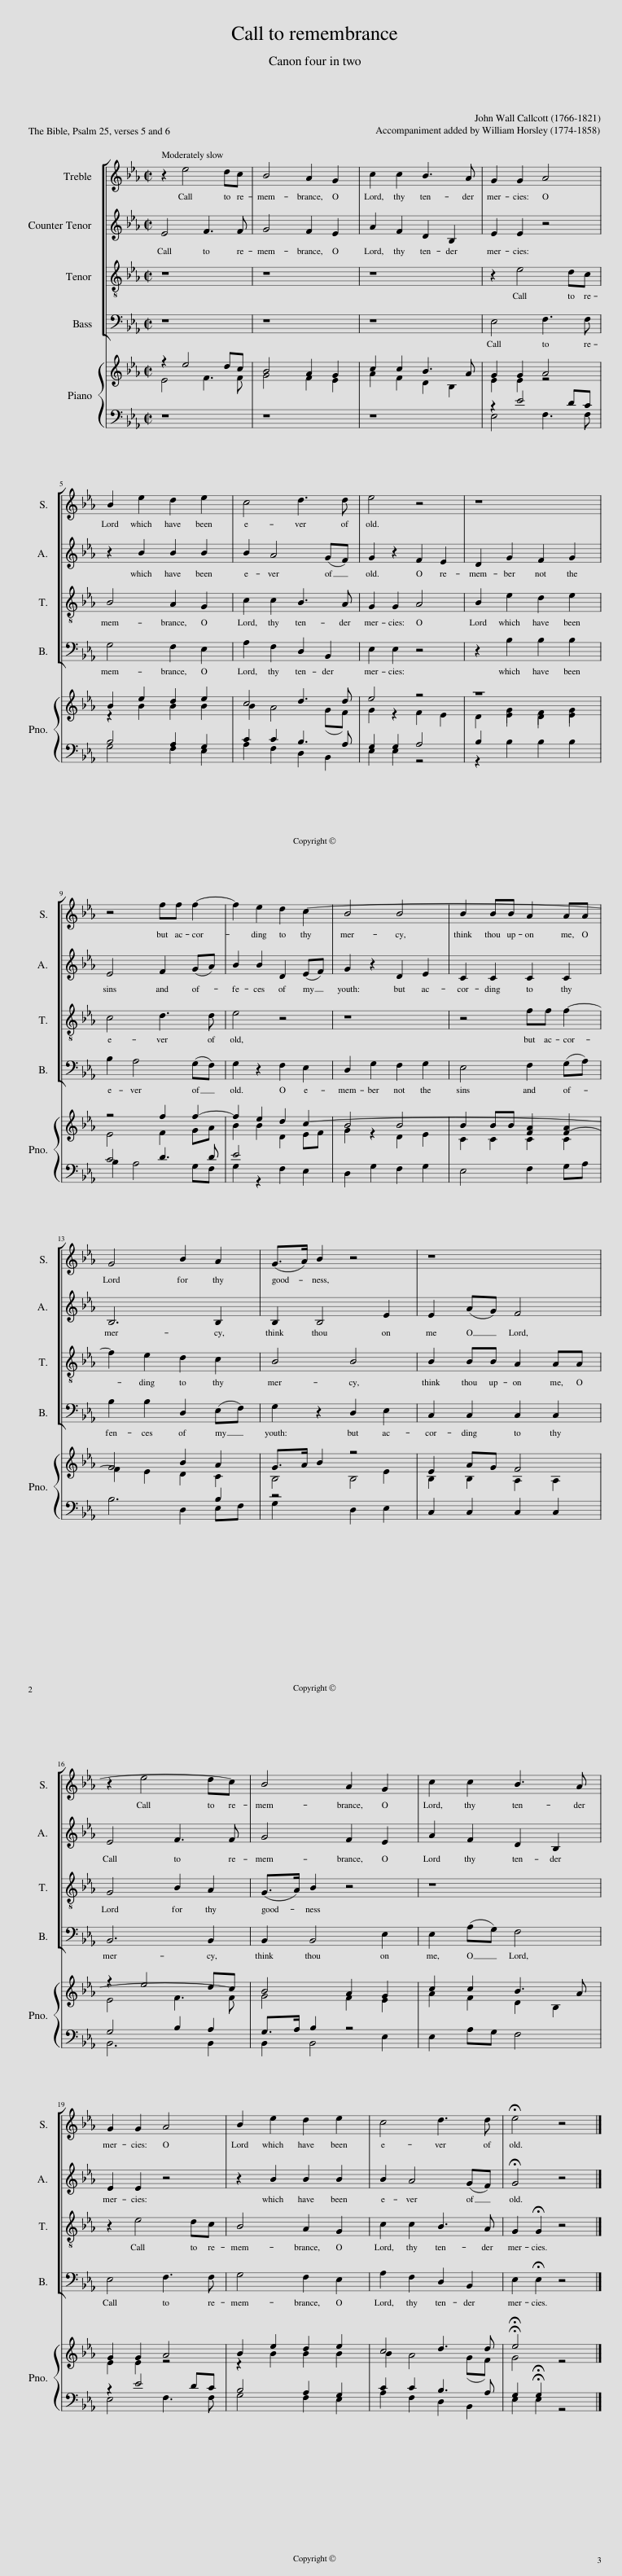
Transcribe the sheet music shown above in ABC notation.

X:1
%%score [ 1 2 3 4 ] { ( 5 6 ) | ( 7 8 ) }
L:1/8
M:2/2
I:linebreak $
K:Eb
V:1 treble
V:2 treble
V:3 treble-8 transpose=-12
V:4 bass
V:5 treble
V:6 treble
V:7 bass
V:8 bass
V:1
 z2 e4 dc | B4 A2 G2 | c2 c2 B3 A | G2 G2 A4 |$ B2 e2 d2 e2 | %5
 c4 d3 d | e4 z4 | z8 |$ z4 ff f2- | f2 e2 d2 c2- | %10
 B4 B4 | B2 BB A2 AA |$ G4 B2 A2 | (G>A) B2 z4 | z8 |$ %15
 z2 e4 dc | B4 A2 G2 | c2 c2 B3 A |$ G2 G2 A4 | B2 e2 d2 e2 | %20
 c4 d3 d | !fermata!e4 z4 |] %22
V:2
 E4 F3 F | G4 F2 E2 | A2 F2 D2 B,2 | E2 E2 z4 |$ z2 B2 B2 B2 | %5
 B2 A4 (GF) | G2 z2 F2 E2 | D2 G2 F2 G2 |$ E4 F2 (GA) | B2 B2 D2 (EF) | %10
 G2 z2 D2 E2 | C2 C2 C2 C2 |$ B,6 B,2 | B,2 B,4 E2 | E2 (AG) F4 |$ %15
 E4 F3 F | G4 F2 E2 | A2 F2 D2 B,2 |$ E2 E2 z4 | z2 B2 B2 B2 | %20
 B2 A4 (GF) | !fermata!G4 z4 |] %22
V:3
 z8 | z8 | z8 | z2 e4 dc |$ B4 A2 G2 | %5
 c2 c2 B3 A | G2 G2 A4 | B2 e2 d2 e2 |$ c4 d3 d | e4 z4 | %10
 z8 | z4 ff f2- |$ f2 e2 d2 c2 | B4 B4 | B2 BB A2 AA |$ %15
 G4 B2 A2 | (G>A) B2 z4 | z8 |$ z2 e4 dc | B4 A2 G2 | %20
 c2 c2 B3 A | G2 !fermata!G2 z4 |] %22
V:4
 z8 | z8 | z8 | E,4 F,3 F, |$ G,4 F,2 E,2 | %5
 A,2 F,2 D,2 B,,2 | E,2 E,2 z4 | z2 B,2 B,2 B,2 |$ B,2 A,4 (G,F,) | G,2 z2 F,2 E,2 | %10
 D,2 G,2 F,2 G,2 | E,4 F,2 (G,A,) |$ B,2 B,2 D,2 (E,F,) | G,2 z2 D,2 E,2 | C,2 C,2 C,2 C,2 |$ %15
 B,,6 B,,2 | B,,2 B,,4 E,2 | E,2 (A,G,) F,4 |$ E,4 F,3 F, | G,4 F,2 E,2 | %20
 A,2 F,2 D,2 B,,2 | E,2 !fermata!E,2 z4 |] %22
V:5
 z2 e4 dc | B4 A2 G2 | c2 c2 B3 A | G2 G2 A4 |$ B2 e2 d2 e2 | %5
 c4 d3 d | e4 z4 | z8 |$ z4 f2 f2- | f2 e2 d2 c2- | %10
 B4 B4 | B2 BB [FA]2 [F-A]2 |$ G4 B2 A2 | G>A B2 z4 | E2 AG F4 |$ %15
 z2 e4 dc | B4 A2 G2 | c2 c2 B3 A |$ G2 G2 A4 | B2 e2 d2 e2 | %20
 c4 d3 d | !fermata!e4 x4 |] %22
V:6
 E4 F3 F | G4 F2 E2 | A2 F2 D2 B,2 | E2 E2 z4 |$ z2 B2 B2 B2 | %5
 B2 A4 (GF) | G2 z2 F2 E2 | D2 G2 F2 G2 |$ E4 F2 GA | B2 B2 D2 EF | %10
 G2 z2 D2 E2 | C2 C2 C2 C2 |$ F2 E2 D2 C2 | B,4 B,4 | B,2 B,2 A,2 A,2 |$ %15
 E4 F3 F | G4 F2 E2 | A2 F2 D2 B,2 |$ E2 E2 z4 | z2 B2 B2 B2 | %20
 B2 A4 (GF) | !fermata!G4 z4 |] %22
V:7
 z8 | z8 | z8 | z2 E4 DC |$ B,4 A,2 G,2 | %5
 C2 C2 B,3 A, | G,2 G,2 A,4 | B,2[I:staff -1] E2 D2 E2 |$[I:staff +1] C4 D3 D | E4 x4 | %10
 D,2 G,2 F,2 G,2 | E,4 F,2 G,A, |$ B,6 B,2 | z4 x2[I:staff -1] E2 |[I:staff +1] C,2 C,2 C,2 C,2 |$ %15
 G,4 B,2 A,2 | G,>A, B,2 z4 | E,2 A,G, F,4 |$ z2 E4 DC | B,4 A,2 G,2 | %20
 C2 C2 B,3 A, | G,2 !fermata!G,2 x4 |] %22
V:8
 x8 | x8 | x8 | E,4 F,3 F, |$ G,4 F,2 E,2 | %5
 A,2 F,2 D,2 B,,2 | E,2 E,2 z4 | z2 B,2 B,2 B,2 |$ B,2 A,4 G,F, | G,2 z2 F,2 E,2 | %10
 x8 | x8 |$ x4 D,2 E,F, | G,2 x2 D,2 E,2 | x8 |$ %15
 B,,6 B,,2 | B,,2 B,,4 E,2 | x8 |$ E,4 F,3 F, | G,4 F,2 E,2 | %20
 A,2 F,2 D,2 B,,2 | E,2 !fermata!E,2 z4 |] %22
